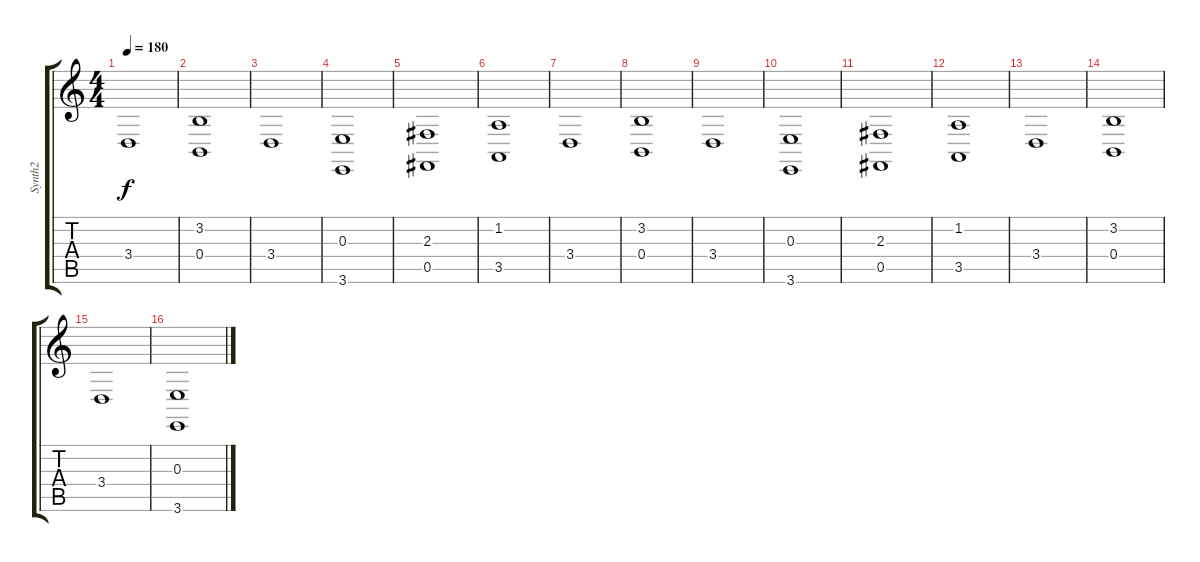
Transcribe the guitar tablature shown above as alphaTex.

\track ("Synth2" "Synth2") {instrument stringensemble1}
\staff {score tabs}
\tuning (Db4 Ab3 E3 B2 Gb2 Db2) {hide}
\ts (4 4)
\tempo 180
\clef g2
\ks c
3.4.1{dy f} |
(3.2 0.4).1 |
3.4.1 |
(0.3 3.6).1 |
(2.3 0.5).1 |
(1.2 3.5).1 |
3.4.1 |
(3.2 0.4).1 |
3.4.1 |
(0.3 3.6).1 |
(2.3 0.5).1 |
(1.2 3.5).1 |
3.4.1 |
(3.2 0.4).1 |
3.4.1 |
(0.3 3.6).1
